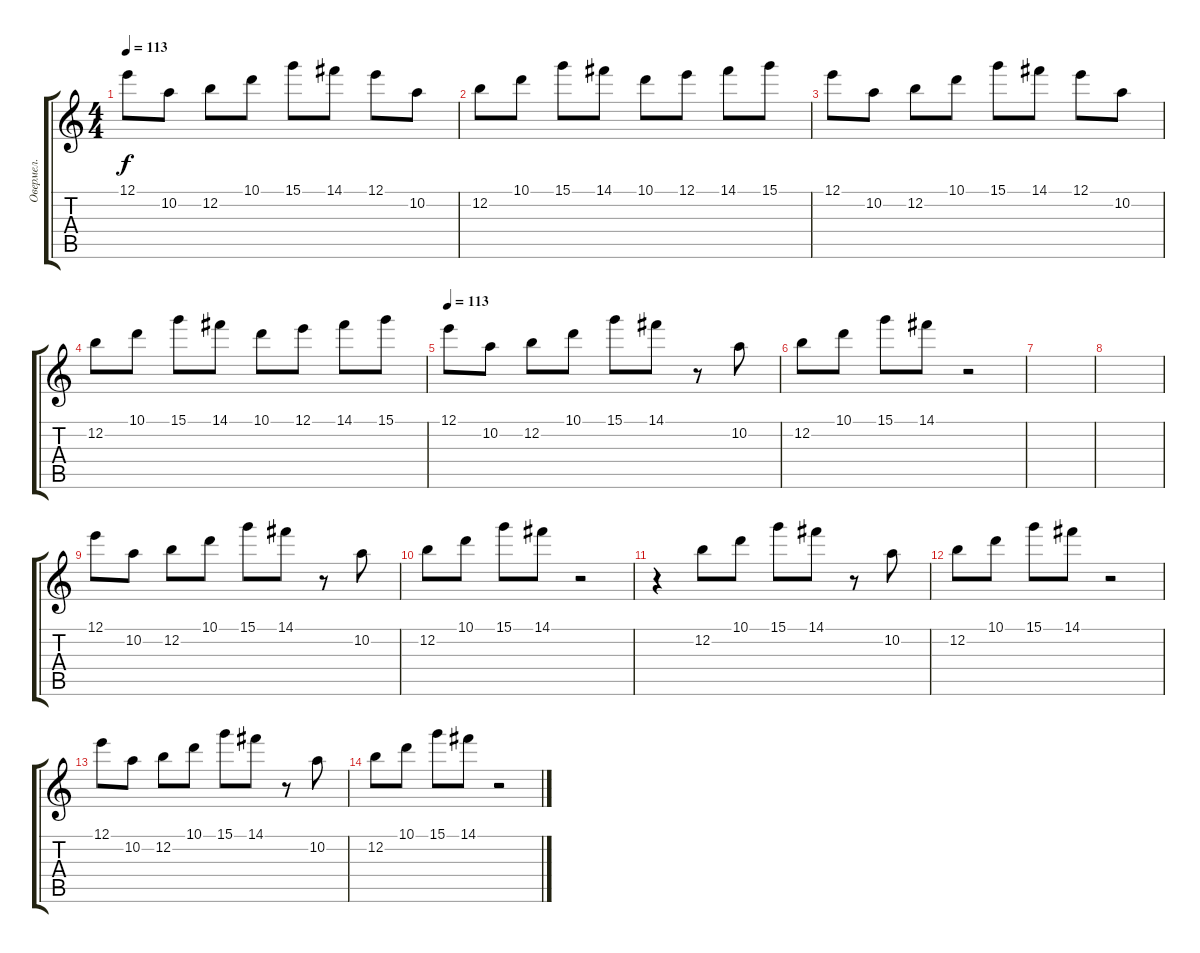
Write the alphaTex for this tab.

\track ("Овермел." "Овермел.") {instrument overdrivenguitar}
\staff {score tabs}
\tuning (E4 B3 G3 D3 A2 E2) {hide}
\ts (4 4)
\tempo 113
\clef g2
\ks c
12.1.8{dy f} 10.2.8 12.2.8 10.1.8 15.1.8 14.1.8 12.1.8 10.2.8 |
12.2.8 10.1.8 15.1.8 14.1.8 10.1.8 12.1.8 14.1.8 15.1.8 |
12.1.8 10.2.8 12.2.8 10.1.8 15.1.8 14.1.8 12.1.8 10.2.8 |
12.2.8 10.1.8 15.1.8 14.1.8 10.1.8 12.1.8 14.1.8 15.1.8 |
\tempo 113
12.1.8 10.2.8 12.2.8 10.1.8 15.1.8 14.1.8 r.8 10.2.8 |
12.2.8 10.1.8 15.1.8 14.1.8 r.2 |
|
|
12.1.8 10.2.8 12.2.8 10.1.8 15.1.8 14.1.8 r.8 10.2.8 |
12.2.8 10.1.8 15.1.8 14.1.8 r.2 |
r.4 12.2.8 10.1.8 15.1.8 14.1.8 r.8 10.2.8 |
12.2.8 10.1.8 15.1.8 14.1.8 r.2 |
12.1.8 10.2.8 12.2.8 10.1.8 15.1.8 14.1.8 r.8 10.2.8 |
12.2.8 10.1.8 15.1.8 14.1.8 r.2
